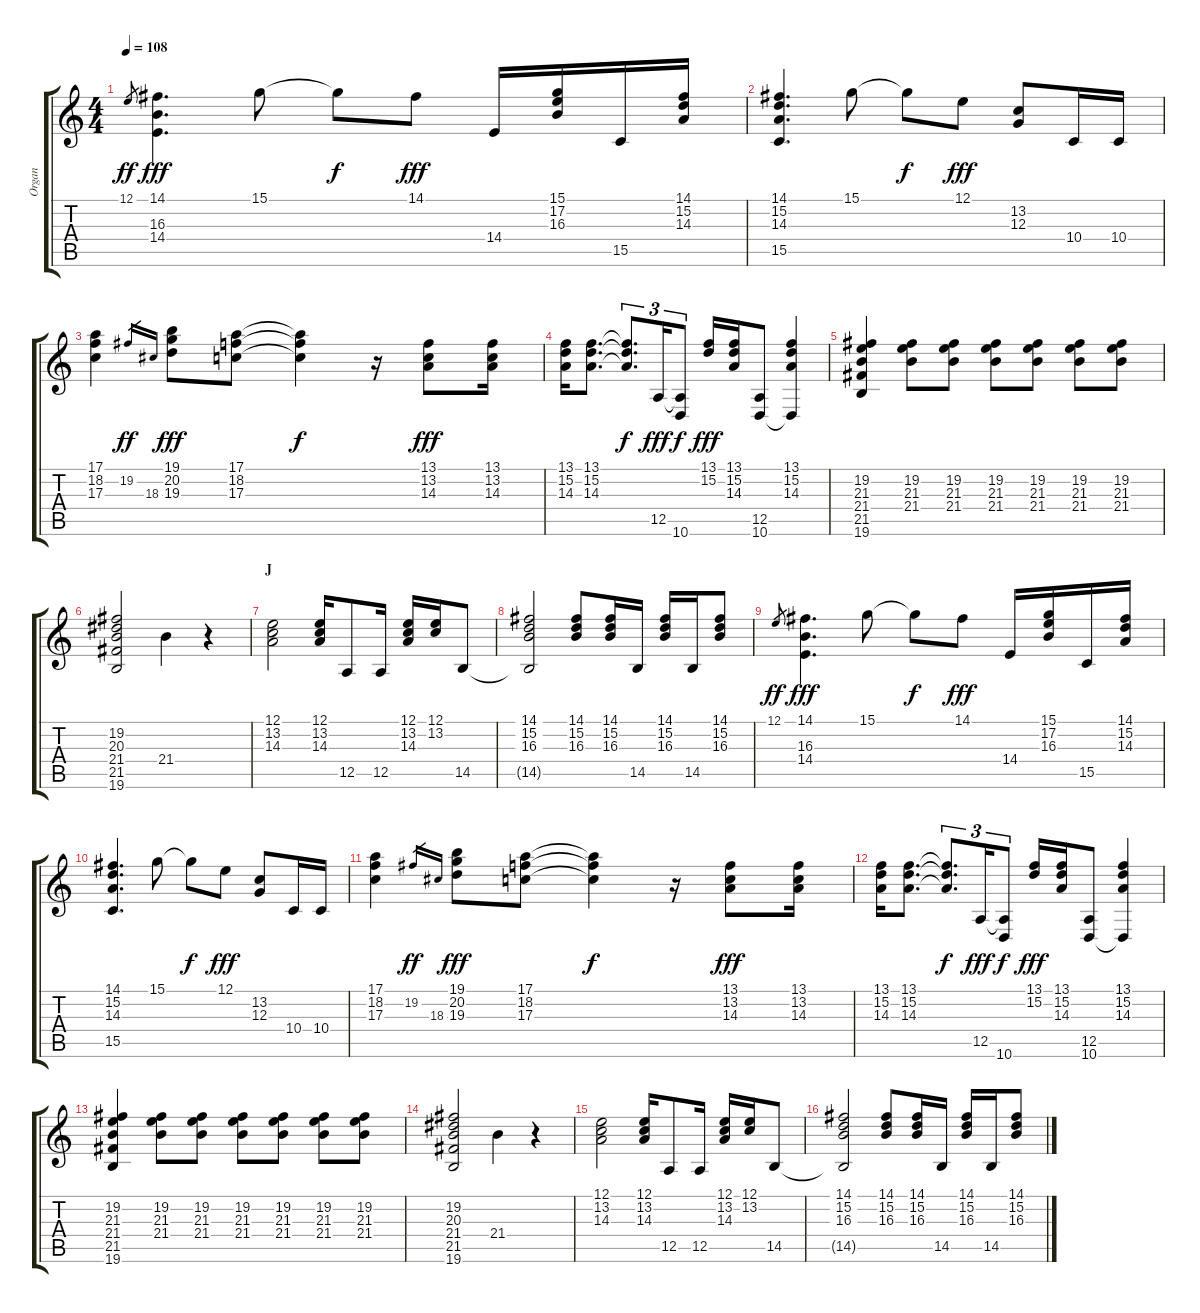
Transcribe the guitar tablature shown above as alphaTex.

\track ("Organ" "Organ") {instrument rockorgan}
\staff {score tabs}
\tuning (E4 B3 G3 D3 A2 E2) {hide}
\ts (4 4)
\tempo 108
\clef g2
\ks c
12.1.8{gr dy ff} (14.1 16.3 14.4).4{d dy fff} 15.1.8 15.1{t}.8{dy f} 14.1.8{dy fff} 14.4.16 (15.1 17.2 16.3).16 15.5.16 (14.1 15.2 14.3).16 |
(14.1 15.2 14.3 15.5).4{d} 15.1.8 15.1{t}.8{dy f} 12.1.8{dy fff} (13.2 12.3).8 10.4.16 10.4.16 |
(17.1 18.2 17.3).4 19.2.16{gr dy ff} 18.3.16{gr} (19.1 20.2 19.3).8{dy fff} (17.1 18.2 17.3).8 (17.1{t} 18.2{t} 17.3{t}).4{dy f} r.16 (13.1 13.2 14.3).8{dy fff} (13.1 13.2 14.3).16 |
(13.1 15.2 14.3).16 (13.1 15.2 14.3).8{d} (13.1{t} 15.2{t} 14.3{t}).8{d tu (3 2) dy f} 12.5.16{tu (3 2) dy fff} (12.5{t} 10.6).8{tu (3 2) dy f} (13.1 15.2).16{dy fff} (13.1 15.2 14.3).16 (12.5 10.6).8 (13.1 15.2 14.3 10.6{t}).4 |
(19.2 21.3 21.4 21.5 19.6).4 (19.2 21.3 21.4).8 (19.2 21.3 21.4).8 (19.2 21.3 21.4).8 (19.2 21.3 21.4).8 (19.2 21.3 21.4).8 (19.2 21.3 21.4).8 |
(19.2 20.3 21.4 21.5 19.6).2 21.4.4 r.4 |
\section ("" "J")
(12.1 13.2 14.3).2 (12.1 13.2 14.3).16 12.5.8 12.5.16 (12.1 13.2 14.3).16 (12.1 13.2).16 14.5.8 |
(14.1 15.2 16.3 14.5{t}).2 (14.1 15.2 16.3).8 (14.1 15.2 16.3).16 14.5.16 (14.1 15.2 16.3).16 14.5.16 (14.1 15.2 16.3).8 |
12.1.8{gr dy ff} (14.1 16.3 14.4).4{d dy fff} 15.1.8 15.1{t}.8{dy f} 14.1.8{dy fff} 14.4.16 (15.1 17.2 16.3).16 15.5.16 (14.1 15.2 14.3).16 |
(14.1 15.2 14.3 15.5).4{d} 15.1.8 15.1{t}.8{dy f} 12.1.8{dy fff} (13.2 12.3).8 10.4.16 10.4.16 |
(17.1 18.2 17.3).4 19.2.16{gr dy ff} 18.3.16{gr} (19.1 20.2 19.3).8{dy fff} (17.1 18.2 17.3).8 (17.1{t} 18.2{t} 17.3{t}).4{dy f} r.16 (13.1 13.2 14.3).8{dy fff} (13.1 13.2 14.3).16 |
(13.1 15.2 14.3).16 (13.1 15.2 14.3).8{d} (13.1{t} 15.2{t} 14.3{t}).8{d tu (3 2) dy f} 12.5.16{tu (3 2) dy fff} (12.5{t} 10.6).8{tu (3 2) dy f} (13.1 15.2).16{dy fff} (13.1 15.2 14.3).16 (12.5 10.6).8 (13.1 15.2 14.3 10.6{t}).4 |
(19.2 21.3 21.4 21.5 19.6).4 (19.2 21.3 21.4).8 (19.2 21.3 21.4).8 (19.2 21.3 21.4).8 (19.2 21.3 21.4).8 (19.2 21.3 21.4).8 (19.2 21.3 21.4).8 |
(19.2 20.3 21.4 21.5 19.6).2 21.4.4 r.4 |
(12.1 13.2 14.3).2 (12.1 13.2 14.3).16 12.5.8 12.5.16 (12.1 13.2 14.3).16 (12.1 13.2).16 14.5.8 |
(14.1 15.2 16.3 14.5{t}).2 (14.1 15.2 16.3).8 (14.1 15.2 16.3).16 14.5.16 (14.1 15.2 16.3).16 14.5.16 (14.1 15.2 16.3).8
